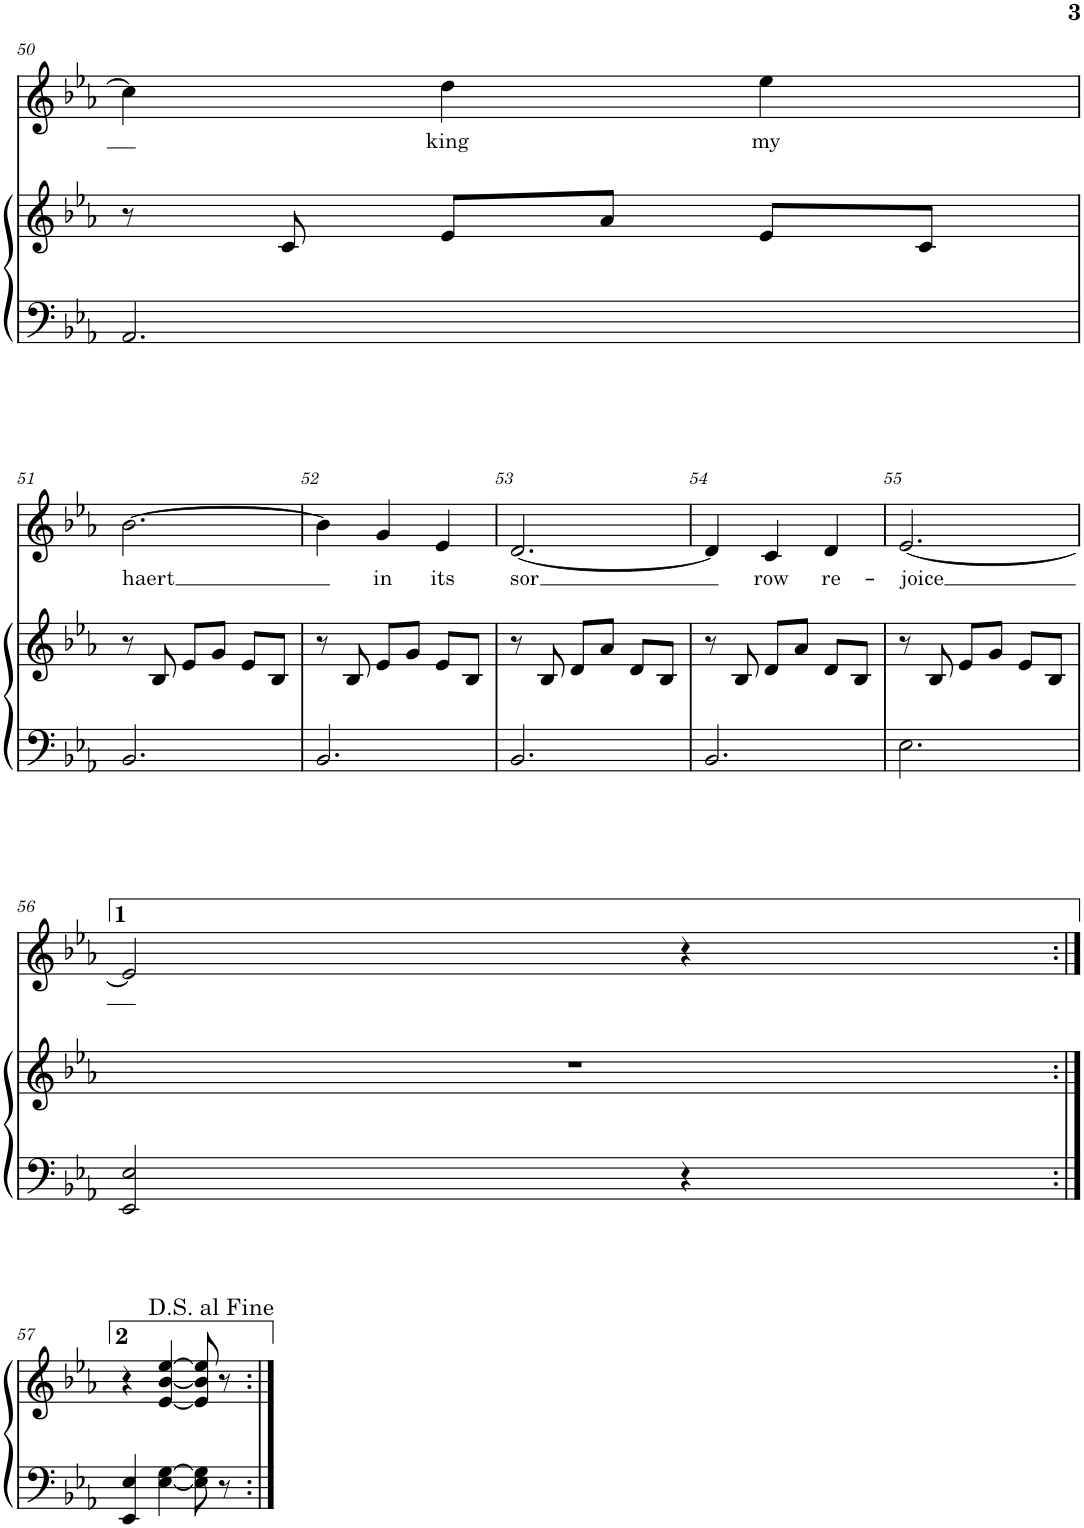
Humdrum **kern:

**kern	**kern	**kern	**text
*part2	*part2	*part1	*part1
*staff3	*staff2	*staff1	*staff1
*I"Piano	*	*I"Sopraan	*
*I'Pno	*	*	*
!!LO:PB:g=z
*clefF4	*clefG2	*clefG2	*
*k[b-e-a-]	*k[b-e-a-]	*k[b-e-a-]	*
*M3/4	*M3/4	*M3/4	*
=50	=50	=50	=50
2.AA-/	8r	4cc\]	.
.	8c/	.	.
!	!	!	!LO:LY:b
.	8e-/L	4dd\	king
.	8a-/J	.	.
!	!	!	!LO:LY:b
.	8e-/L	4ee-\	my
.	8c/J	.	.
!!LO:LB:g=z
=51	=51	=51	=51
!	!	!	!LO:LY:b
2.BB-/	8r	[2.b-\	haert
.	8B-/	.	.
.	8e-/L	.	.
.	8g/J	.	.
.	8e-/L	.	.
.	8B-/J	.	.
=52	=52	=52	=52
2.BB-/	8r	4b-\]	.
.	8B-/	.	.
!	!	!	!LO:LY:b
.	8e-/L	4g/	in
.	8g/J	.	.
!	!	!	!LO:LY:b
.	8e-/L	4e-/	its
.	8B-/J	.	.
=53	=53	=53	=53
!	!	!	!LO:LY:b
2.BB-/	8r	[2.d/	sor
.	8B-/	.	.
.	8d/L	.	.
.	8a-/J	.	.
.	8d/L	.	.
.	8B-/J	.	.
=54	=54	=54	=54
2.BB-/	8r	4d/]	.
.	8B-/	.	.
!	!	!	!LO:LY:b
.	8d/L	4c/	row
.	8a-/J	.	.
!	!	!	!LO:LY:b
.	8d/L	4d/	re-
.	8B-/J	.	.
=55	=55	=55	=55
!	!	!	!LO:LY:b
2.E-\	8r	[2.e-/	-joice
.	8B-/	.	.
.	8e-/L	.	.
.	8g/J	.	.
.	8e-/L	.	.
.	8B-/J	.	.
!!LO:LB:g=z
=56	=56	=56	=56
2EE-/ 2E-/	2.r	2e-/]	.
4r	.	4r	.
!!LO:LB:g=z
=57:|!	=57:|!	=57:|!	=57:|!
4EE-/ 4E-/	4r	2.r	.
[4E-\ [4G\	[4e-/ [4b-/ [4ee-/	.	.
8E-\] 8G\]	8e-/] 8b-/] 8ee-/]	.	.
8r	8r	.	.
=:|!	=:|!	=:|!	=:|!
*-	*-	*-	*-
